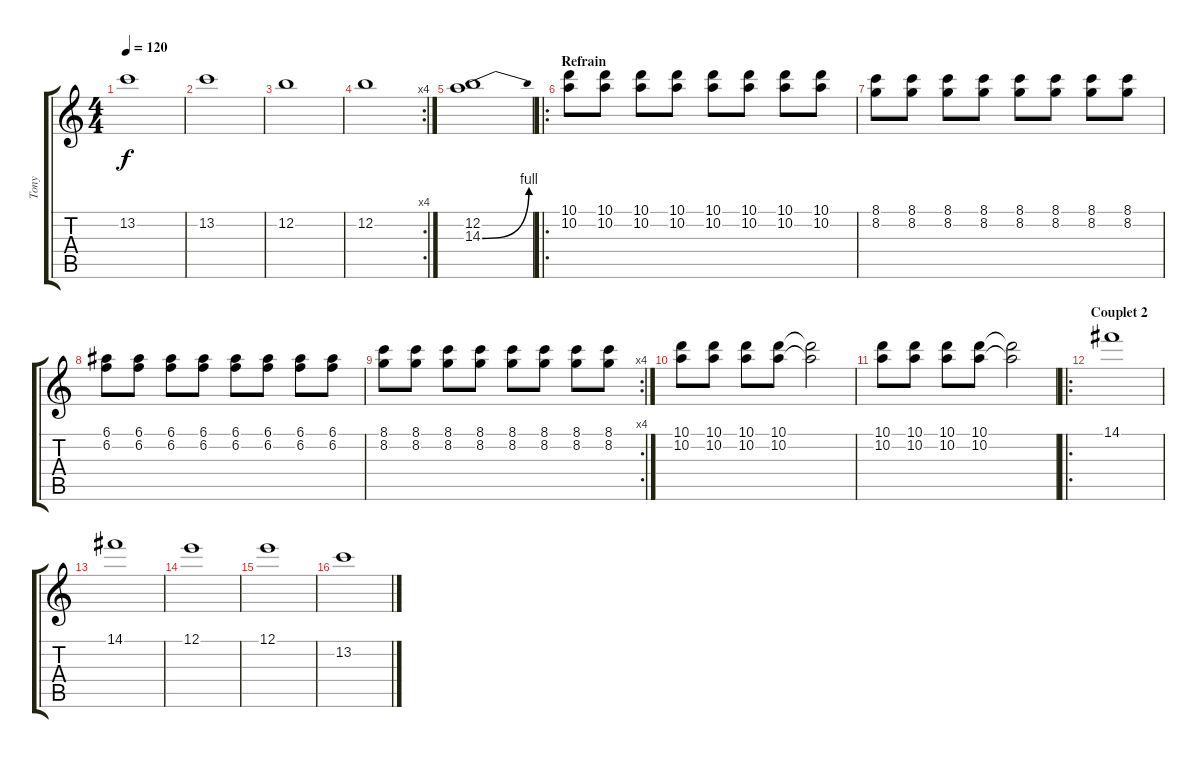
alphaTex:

\track ("Tony" "Tony") {instrument distortionguitar}
\staff {score tabs}
\tuning (E4 B3 G3 D3 A2 E2) {hide}
\ts (4 4)
\tempo 120
\clef g2
\ks c
13.2.1{dy f} |
13.2.1 |
12.2.1 |
\rc 4
12.2.1 |
(12.2 14.3{be (bend 0 0 60 4)}).1 |
\ro
\section ("" "Refrain")
(10.1 10.2).8 (10.1 10.2).8 (10.1 10.2).8 (10.1 10.2).8 (10.1 10.2).8 (10.1 10.2).8 (10.1 10.2).8 (10.1 10.2).8 |
(8.1 8.2).8 (8.1 8.2).8 (8.1 8.2).8 (8.1 8.2).8 (8.1 8.2).8 (8.1 8.2).8 (8.1 8.2).8 (8.1 8.2).8 |
(6.1 6.2).8 (6.1 6.2).8 (6.1 6.2).8 (6.1 6.2).8 (6.1 6.2).8 (6.1 6.2).8 (6.1 6.2).8 (6.1 6.2).8 |
\rc 4
(8.1 8.2).8 (8.1 8.2).8 (8.1 8.2).8 (8.1 8.2).8 (8.1 8.2).8 (8.1 8.2).8 (8.1 8.2).8 (8.1 8.2).8 |
(10.1 10.2).8 (10.1 10.2).8 (10.1 10.2).8 (10.1 10.2).8 (10.1{t} 10.2{t}).2 |
(10.1 10.2).8 (10.1 10.2).8 (10.1 10.2).8 (10.1 10.2).8 (10.1{t} 10.2{t}).2 |
\ro
\section ("" "Couplet 2")
14.1.1 |
14.1.1 |
12.1.1 |
12.1.1 |
13.2.1
